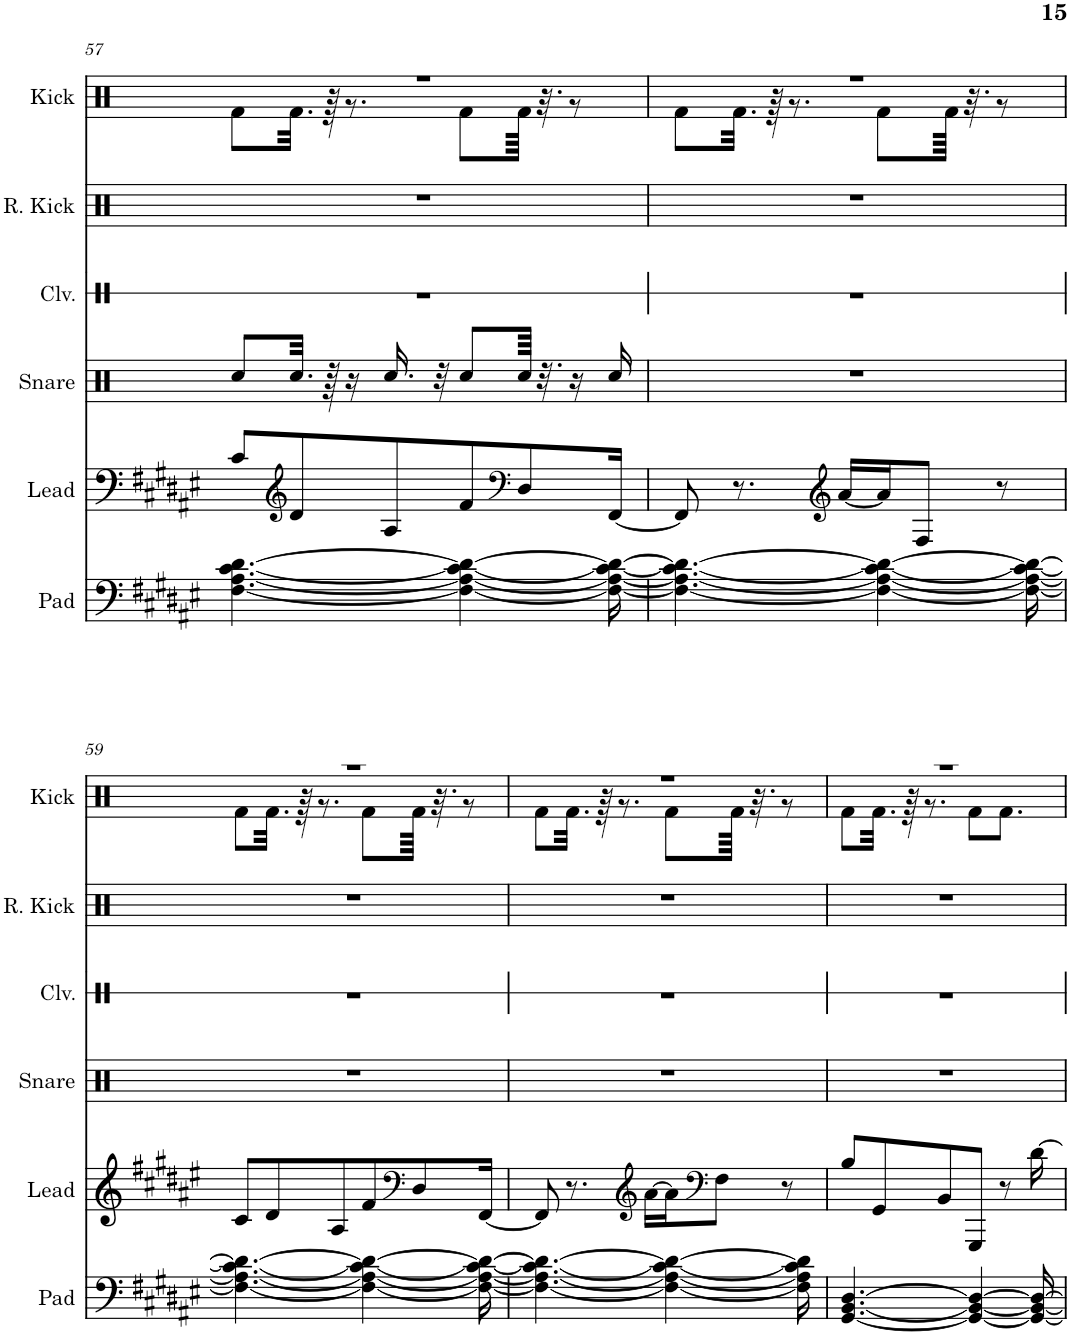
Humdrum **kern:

**kern	**kern	**kern	**kern	**kern	**kern
*part6	*part5	*part4	*part3	*part2	*part1
*staff6	*staff5	*staff4	*staff3	*staff2	*staff1
*I"Pad	*I"Lead	*I"Snare	*I"Claves	*I"Reverb Kick	*I"Kick
*I'Pad	*I'Lead	*I'Snare	*I'Clv.	*I'R. Kick	*I'Kick
!!LO:PB:g=z
*clefF4	*clefF4	*clefX	*clefX	*clefX	*clefX
*k[f#c#g#d#a#e#]	*k[f#c#g#d#a#e#]	*k[f#c#g#d#a#e#]	*k[f#c#g#d#a#e#]	*k[f#c#g#d#a#e#]	*k[f#c#g#d#a#e#]
*M11/16	*M11/16	*M11/16	*M11/16	*M11/16	*M11/16
=57	=57	=57	=57	=57	=57
*	*	*	*	*	*^
[4.F#\ [4.A#\ [4.c#\ [4.d#\	8c#/L	8Rcc/L	16%11r	16%11r	16%11r	8Rf\L
*	*clefG2	*	*	*	*	*
.	8d#/	32.Rcc/Jkk	.	.	.	32.Rf\Jkk
.	.	64r	.	.	.	64r
.	.	16r	.	.	.	8.r
.	8A#/	16.Rcc/	.	.	.	.
.	.	32r	.	.	.	.
4F#\_ 4A#\_ 4c#\_ 4d#\_	8f#/	8Rcc/L	.	.	.	8Rf\L
*	*clefF4	*	*	*	*	*
.	8D#/	64Rcc/Jkkk	.	.	.	64Rf\Jkkk
.	.	32.r	.	.	.	32.r
.	.	16r	.	.	.	8r
16F#\_ 16A#\_ 16c#\_ 16d#\_	[16FF#/Jk	16Rcc/	.	.	.	.
=58	=58	=58	=58	=58	=58	=58
4.F#\_ 4.A#\_ 4.c#\_ 4.d#\_	8FF#/]	16%11r	16%11r	16%11r	16%11r	8Rf\L
.	8.r	.	.	.	.	32.Rf\Jkk
.	.	.	.	.	.	64r
.	.	.	.	.	.	8.r
*	*clefG2	*	*	*	*	*
.	[16a#/LL	.	.	.	.	.
4F#\_ 4A#\_ 4c#\_ 4d#\_	16a#/J]	.	.	.	.	8Rf\L
.	8F#/J	.	.	.	.	.
.	.	.	.	.	.	64Rf\Jkkk
.	.	.	.	.	.	32.r
.	8r	.	.	.	.	8r
16F#\_ 16A#\_ 16c#\_ 16d#\_	.	.	.	.	.	.
!!LO:LB:g=z	!!
=59	=59	=59	=59	=59	=59	=59
4.F#\_ 4.A#\_ 4.c#\_ 4.d#\_	8c#/L	16%11r	16%11r	16%11r	16%11r	8Rf\L
.	8d#/	.	.	.	.	32.Rf\Jkk
.	.	.	.	.	.	64r
.	.	.	.	.	.	8.r
.	8A#/	.	.	.	.	.
4F#\_ 4A#\_ 4c#\_ 4d#\_	8f#/	.	.	.	.	8Rf\L
*	*clefF4	*	*	*	*	*
.	8D#/	.	.	.	.	64Rf\Jkkk
.	.	.	.	.	.	32.r
.	.	.	.	.	.	8r
16F#\_ 16A#\_ 16c#\_ 16d#\_	[16FF#/Jk	.	.	.	.	.
=60	=60	=60	=60	=60	=60	=60
4.F#\_ 4.A#\_ 4.c#\_ 4.d#\_	8FF#/]	16%11r	16%11r	16%11r	16%11r	8Rf\L
.	8.r	.	.	.	.	32.Rf\Jkk
.	.	.	.	.	.	64r
.	.	.	.	.	.	8.r
*	*clefG2	*	*	*	*	*
.	[16a#\LL	.	.	.	.	.
4F#\_ 4A#\_ 4c#\_ 4d#\_	16a#\J]	.	.	.	.	8Rf\L
*	*clefF4	*	*	*	*	*
.	8F#\J	.	.	.	.	.
.	.	.	.	.	.	64Rf\Jkkk
.	.	.	.	.	.	32.r
.	8r	.	.	.	.	8r
16F#\] 16A#\] 16c#\] 16d#\]	.	.	.	.	.	.
=61	=61	=61	=61	=61	=61	=61
[4.GG#/ [4.BB/ [4.D#/	8B/L	16%11r	16%11r	16%11r	16%11r	8Rf\L
.	8GG#/	.	.	.	.	32.Rf\Jkk
.	.	.	.	.	.	64r
.	.	.	.	.	.	8.r
.	8BB/	.	.	.	.	.
4GG#/_ 4BB/_ 4D#/_	8GGG#/J	.	.	.	.	8Rf\L
.	8r	.	.	.	.	8.Rf\J
16GG#/_ 16BB/_ 16D#/_	[16d#\	.	.	.	.	.
*	*	*	*	*	*v	*v
=	=	=	=	=	=
*-	*-	*-	*-	*-	*-
